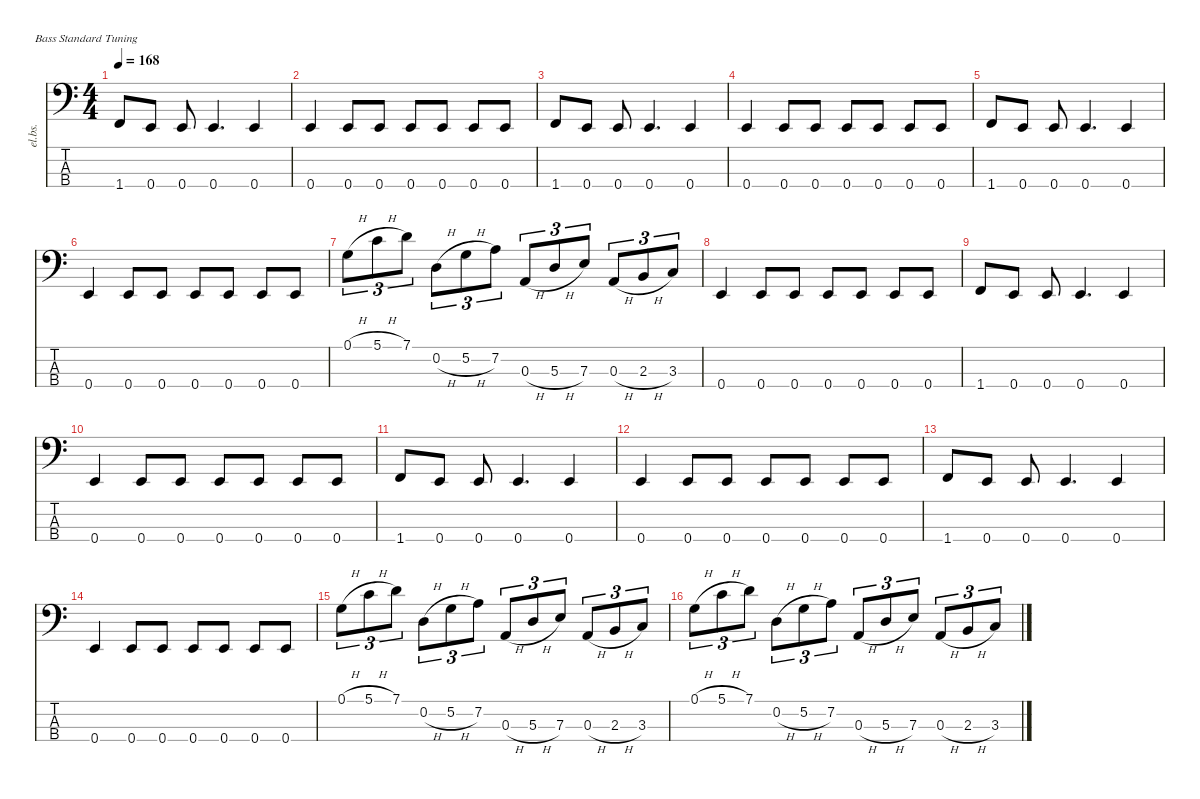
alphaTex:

\defaultSystemsLayout 4
\hideDynamics
\bracketExtendMode nobrackets
\otherSystemsTrackNameOrientation horizontal
\track ("Bass" "el.bs.") {instrument electricbasspick}
\staff {score tabs}
\tuning (G2 D2 A1 E1)
\ts (4 4)
\tempo 168
\clef f4
\ks c
1.4.8{dy fff} 0.4.8 0.4.8 0.4.4{d dy f} 0.4.4 |
0.4.4{dy fff} 0.4.8 0.4.8 0.4.8 0.4.8 0.4.8 0.4.8 |
1.4.8 0.4.8 0.4.8 0.4.4{d dy f} 0.4.4 |
0.4.4{dy fff} 0.4.8 0.4.8 0.4.8 0.4.8 0.4.8 0.4.8 |
1.4.8 0.4.8 0.4.8 0.4.4{d dy f} 0.4.4 |
0.4.4{dy fff} 0.4.8 0.4.8 0.4.8 0.4.8 0.4.8 0.4.8 |
0.1{h}.8{tu (3 2)} 5.1{h}.8{tu (3 2)} 7.1.8{tu (3 2)} 0.2{h}.8{tu (3 2)} 5.2{h}.8{tu (3 2) dy f} 7.2.8{tu (3 2)} 0.3{h}.8{tu (3 2) dy fff} 5.3{h}.8{tu (3 2) dy f} 7.3.8{tu (3 2)} 0.3{h}.8{tu (3 2) dy fff} 2.3{h}.8{tu (3 2)} 3.3.8{tu (3 2)} |
0.4.4 0.4.8 0.4.8 0.4.8 0.4.8 0.4.8 0.4.8 |
1.4.8 0.4.8 0.4.8 0.4.4{d dy f} 0.4.4 |
0.4.4{dy fff} 0.4.8 0.4.8 0.4.8 0.4.8 0.4.8 0.4.8 |
1.4.8 0.4.8 0.4.8 0.4.4{d dy f} 0.4.4 |
0.4.4{dy fff} 0.4.8 0.4.8 0.4.8 0.4.8 0.4.8 0.4.8 |
1.4.8 0.4.8 0.4.8 0.4.4{d dy f} 0.4.4 |
0.4.4{dy fff} 0.4.8 0.4.8 0.4.8 0.4.8 0.4.8 0.4.8 |
0.1{h}.8{tu (3 2)} 5.1{h}.8{tu (3 2)} 7.1.8{tu (3 2)} 0.2{h}.8{tu (3 2)} 5.2{h}.8{tu (3 2) dy f} 7.2.8{tu (3 2)} 0.3{h}.8{tu (3 2) dy fff} 5.3{h}.8{tu (3 2) dy f} 7.3.8{tu (3 2)} 0.3{h}.8{tu (3 2) dy fff} 2.3{h}.8{tu (3 2)} 3.3.8{tu (3 2)} |
0.1{h}.8{tu (3 2)} 5.1{h}.8{tu (3 2)} 7.1.8{tu (3 2)} 0.2{h}.8{tu (3 2)} 5.2{h}.8{tu (3 2) dy f} 7.2.8{tu (3 2)} 0.3{h}.8{tu (3 2) dy fff} 5.3{h}.8{tu (3 2) dy f} 7.3.8{tu (3 2)} 0.3{h}.8{tu (3 2) dy fff} 2.3{h}.8{tu (3 2)} 3.3.8{tu (3 2)}
